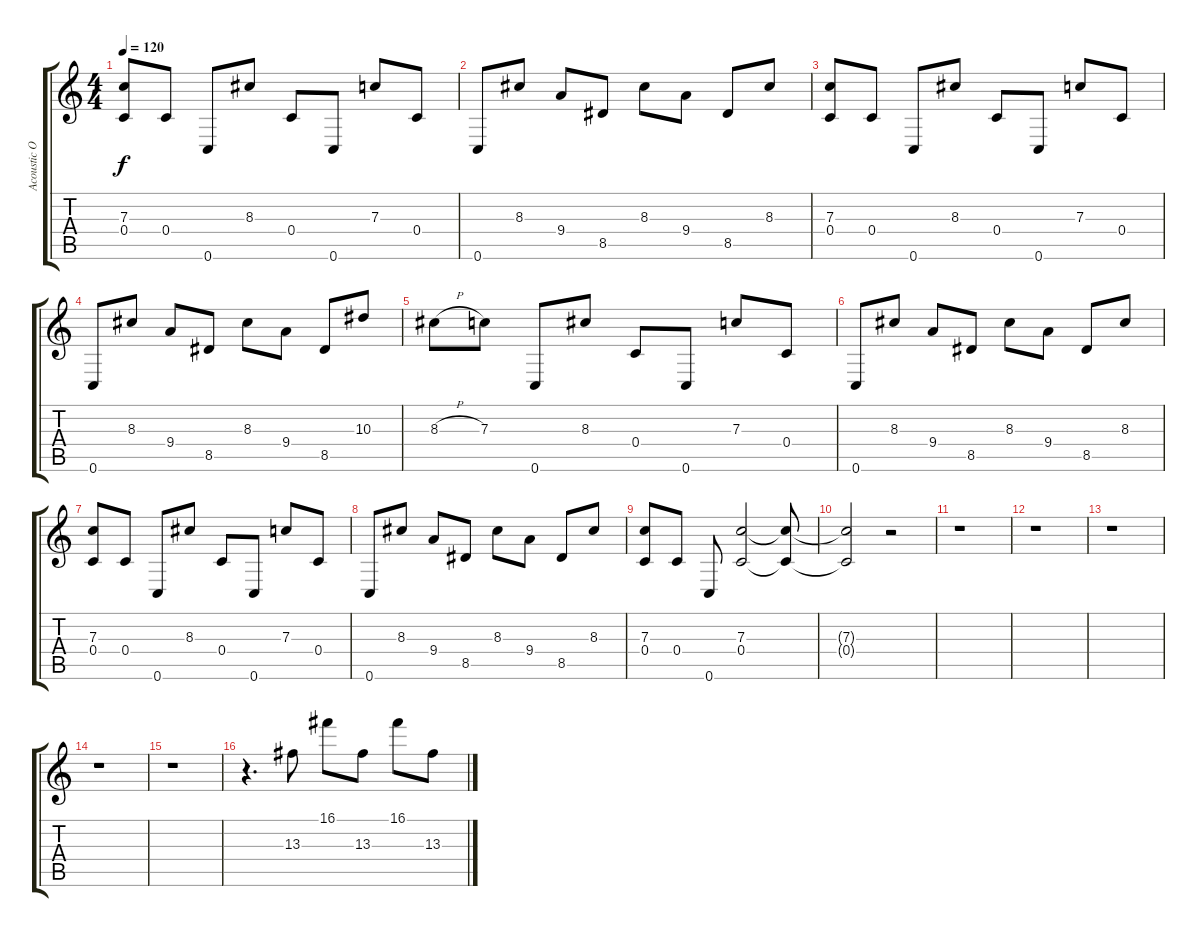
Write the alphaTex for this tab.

\track ("Acoustic Overdubs" "Acoustic O") {instrument acousticguitarsteel}
\staff {score tabs}
\tuning (D4 A3 F3 C3 G2 C2) {hide}
\ts (4 4)
\tempo 120
\clef g2
\ks c
(7.3 0.4).8{dy f} 0.4.8 0.6.8 8.3.8 0.4.8 0.6.8 7.3.8 0.4.8 |
0.6.8 8.3.8 9.4.8 8.5.8 8.3.8 9.4.8 8.5.8 8.3.8 |
(7.3 0.4).8 0.4.8 0.6.8 8.3.8 0.4.8 0.6.8 7.3.8 0.4.8 |
0.6.8 8.3.8 9.4.8 8.5.8 8.3.8 9.4.8 8.5.8 10.3.8 |
8.3{h}.8 7.3.8 0.6.8 8.3.8 0.4.8 0.6.8 7.3.8 0.4.8 |
0.6.8 8.3.8 9.4.8 8.5.8 8.3.8 9.4.8 8.5.8 8.3.8 |
(7.3 0.4).8 0.4.8 0.6.8 8.3.8 0.4.8 0.6.8 7.3.8 0.4.8 |
0.6.8 8.3.8 9.4.8 8.5.8 8.3.8 9.4.8 8.5.8 8.3.8 |
(7.3 0.4).8 0.4.8 0.6.8 (7.3 0.4).2 (7.3{t} 0.4{t}).8 |
(7.3{t} 0.4{t}).2 r.2 |
r.1 |
r.1 |
r.1 |
r.1 |
r.1 |
r.4{d} 13.3.8 16.1.8 13.3.8 16.1.8 13.3.8
